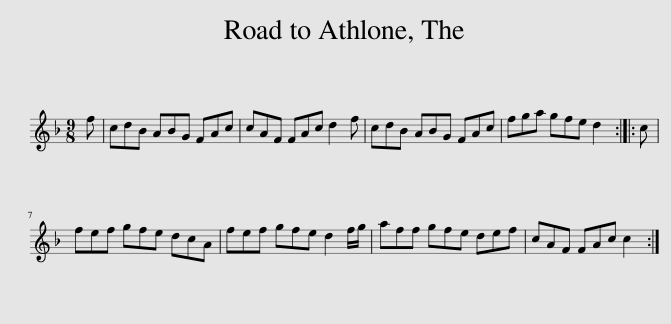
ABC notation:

X:1
L:1/8
M:9/8
I:linebreak $
K:F
V:1 treble
V:1
 f | cdB ABG FAc | cAF FAc d2 f | cdB ABG FAc | fga gfe d2 :: %5
 c |$ fef gfe dcA | fef gfe d2 f/g/ | aff gfe def | cAF FAc c2 :| %10
